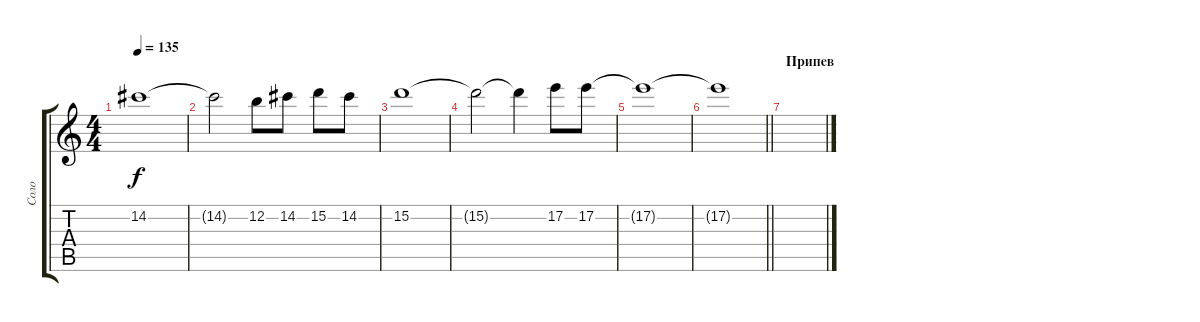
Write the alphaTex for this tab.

\track ("Соло" "Соло") {instrument distortionguitar}
\staff {score tabs}
\tuning (E4 B3 G3 D3 A2 E2) {hide}
\ts (4 4)
\tempo 135
\clef g2
\ks c
14.2{t}.1{dy f} |
14.2{t}.2 12.2.8 14.2.8 15.2.8 14.2.8 |
15.2.1 |
15.2{t}.2 15.2{t}.4 17.2.8 17.2.8 |
17.2{t}.1 |
\barLineRight lightlight
17.2{t}.1 |
\section ("" "Припев")
